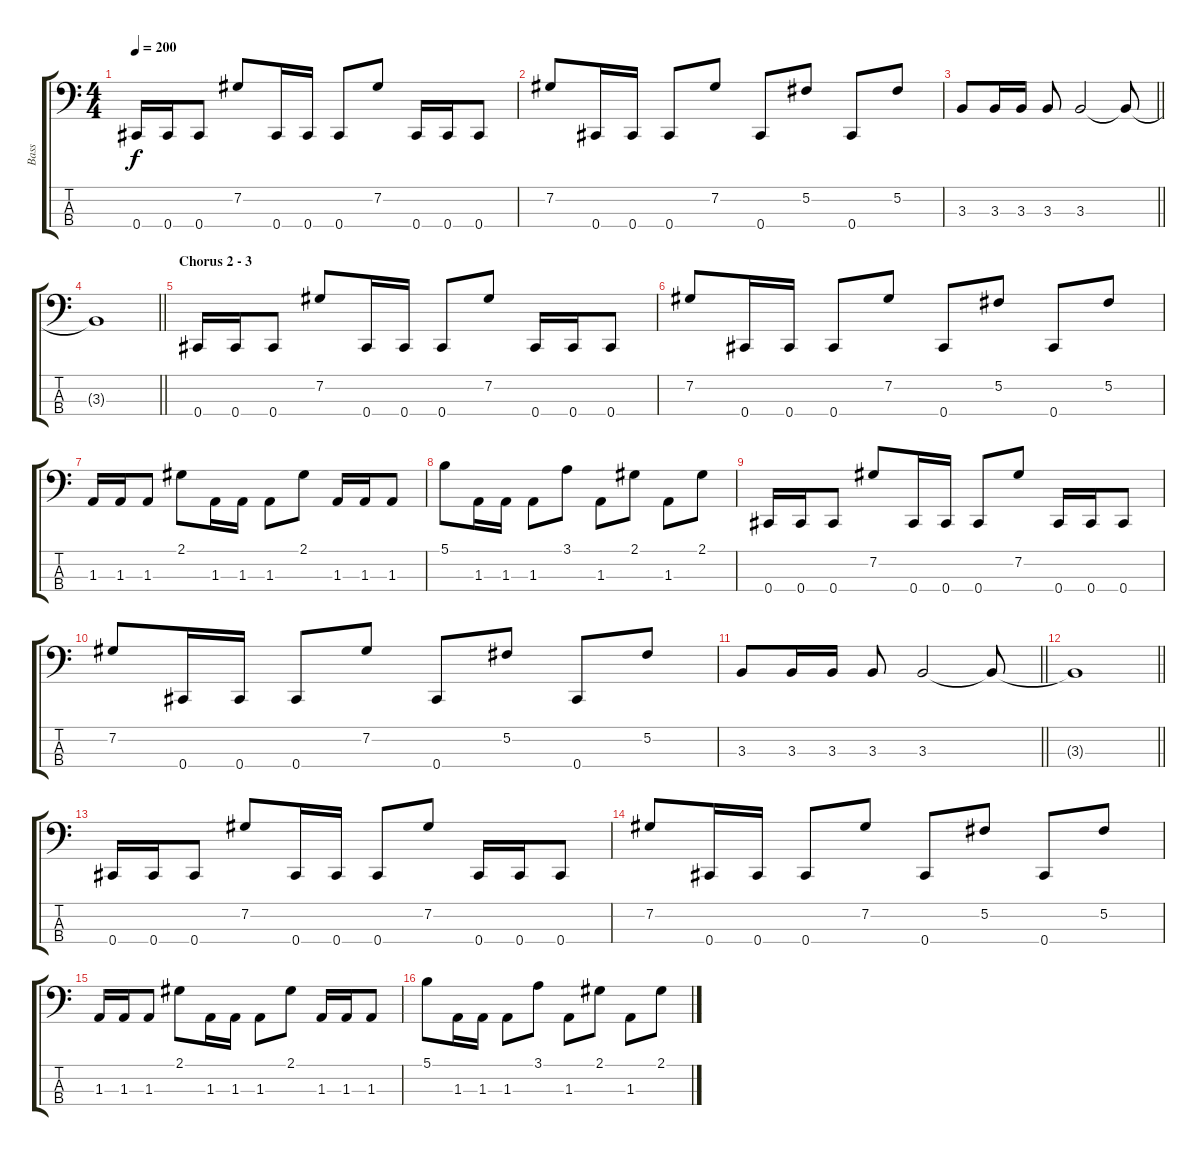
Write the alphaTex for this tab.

\track ("Bass" "Bass") {instrument electricbassfinger}
\staff {score tabs}
\tuning (Gb2 Db2 Ab1 Db1) {hide}
\ts (4 4)
\tempo 200
\clef f4
\ks c
0.4.16{dy f} 0.4.16 0.4.8 7.2.8 0.4.16 0.4.16 0.4.8 7.2.8 0.4.16 0.4.16 0.4.8 |
7.2.8 0.4.16 0.4.16 0.4.8 7.2.8 0.4.8 5.2.8 0.4.8 5.2.8 |
\barLineRight lightlight
3.3.8 3.3.16 3.3.16 3.3.8 3.3.2 3.3{t}.8 |
\barLineRight lightlight
3.3{t}.1 |
\section ("" "Chorus 2 - 3")
0.4.16 0.4.16 0.4.8 7.2.8 0.4.16 0.4.16 0.4.8 7.2.8 0.4.16 0.4.16 0.4.8 |
7.2.8 0.4.16 0.4.16 0.4.8 7.2.8 0.4.8 5.2.8 0.4.8 5.2.8 |
1.3.16 1.3.16 1.3.8 2.1.8 1.3.16 1.3.16 1.3.8 2.1.8 1.3.16 1.3.16 1.3.8 |
5.1.8 1.3.16 1.3.16 1.3.8 3.1.8 1.3.8 2.1.8 1.3.8 2.1.8 |
0.4.16 0.4.16 0.4.8 7.2.8 0.4.16 0.4.16 0.4.8 7.2.8 0.4.16 0.4.16 0.4.8 |
7.2.8 0.4.16 0.4.16 0.4.8 7.2.8 0.4.8 5.2.8 0.4.8 5.2.8 |
\barLineRight lightlight
3.3.8 3.3.16 3.3.16 3.3.8 3.3.2 3.3{t}.8 |
\barLineRight lightlight
3.3{t}.1 |
0.4.16 0.4.16 0.4.8 7.2.8 0.4.16 0.4.16 0.4.8 7.2.8 0.4.16 0.4.16 0.4.8 |
7.2.8 0.4.16 0.4.16 0.4.8 7.2.8 0.4.8 5.2.8 0.4.8 5.2.8 |
1.3.16 1.3.16 1.3.8 2.1.8 1.3.16 1.3.16 1.3.8 2.1.8 1.3.16 1.3.16 1.3.8 |
5.1.8 1.3.16 1.3.16 1.3.8 3.1.8 1.3.8 2.1.8 1.3.8 2.1.8
